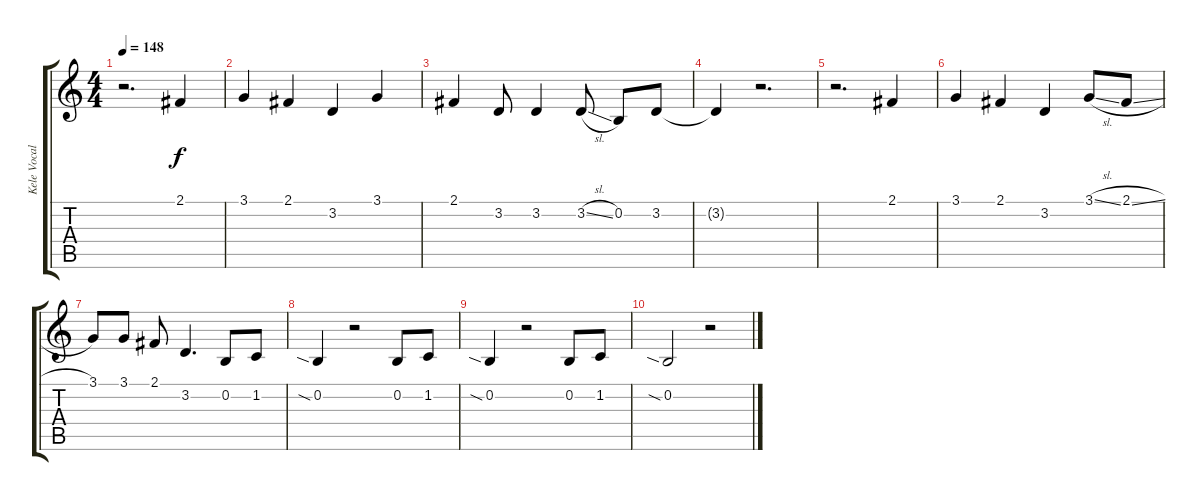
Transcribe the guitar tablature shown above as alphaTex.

\track ("Kele Vocals" "Kele Vocal") {instrument choiraahs}
\staff {score tabs}
\tuning (E4 B3 G3 D3 A2 E2) {hide}
\ts (4 4)
\tempo 148
\clef g2
\ks c
r.2{d dy f} 2.1.4 |
3.1.4 2.1.4 3.2.4 3.1.4 |
2.1.4 3.2.8 3.2.4 3.2{sl}.8 0.2.8 3.2.8 |
3.2{t}.4 r.2{d} |
r.2{d} 2.1.4 |
3.1.4 2.1.4 3.2.4 3.1{sl}.8 2.1{sl}.8 |
3.1.8 3.1.8 2.1.8 3.2.4{d} 0.2.8 1.2.8 |
0.2{sia}.4 r.2 0.2.8 1.2.8 |
0.2{sia}.4 r.2 0.2.8 1.2.8 |
0.2{sia}.2 r.2
